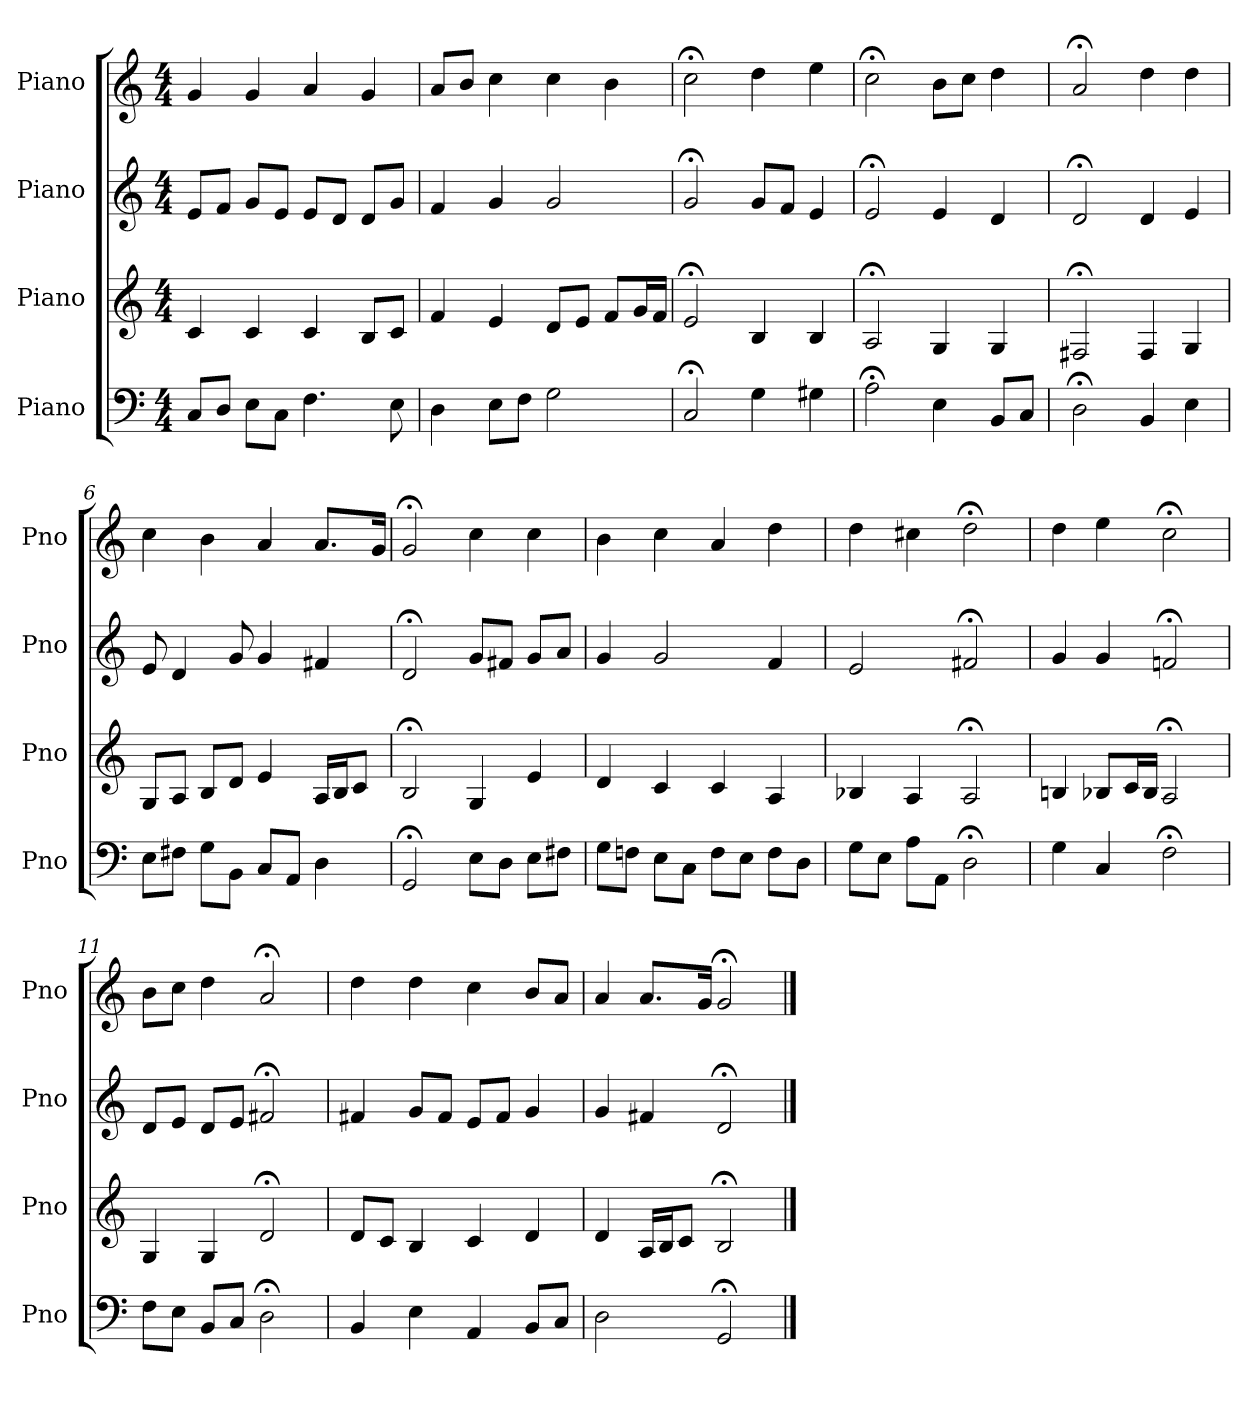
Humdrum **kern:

**kern	**kern	**kern	**kern
*part4	*part3	*part2	*part1
*staff4	*staff3	*staff2	*staff1
*I"Piano	*I"Piano	*I"Piano	*I"Piano
*I'Pno	*I'Pno	*I'Pno	*I'Pno
*clefF4	*clefG2	*clefG2	*clefG2
*k[]	*k[]	*k[]	*k[]
*M4/4	*M4/4	*M4/4	*M4/4
=1	=1	=1	=1
8C/L	4c/	8e/L	4g/
8D/J	.	8f/J	.
8E\L	4c/	8g/L	4g/
8C\J	.	8e/J	.
4.F\	4c/	8e/L	4a/
.	.	8d/J	.
.	8B/L	8d/L	4g/
8E\	8c/J	8g/J	.
=2	=2	=2	=2
4D\	4f/	4f/	8a/L
.	.	.	8b/J
8E\L	4e/	4g/	4cc\
8F\J	.	.	.
2G\	8d/L	2g/	4cc\
.	8e/J	.	.
.	8f/L	.	4b\
.	16g/L	.	.
.	16f/JJ	.	.
=3	=3	=3	=3
2C;</	2e;</	2g;</	2cc;<\
4G\	4B/	8g/L	4dd\
.	.	8f/J	.
4G#X\	4B/	4e/	4ee\
=4	=4	=4	=4
2A;<\	2A;</	2e;</	2cc;<\
4E\	4G/	4e/	8b\L
.	.	.	8cc\J
8BB/L	4G/	4d/	4dd\
8C/J	.	.	.
=5	=5	=5	=5
2D;<\	2F#X;</	2d;</	2a;</
4BB/	4F#/	4d/	4dd\
4E\	4G/	4e/	4dd\
=6	=6	=6	=6
8E\L	8G/L	8e/	4cc\
8F#X\J	8A/J	4d/	.
8G\L	8B/L	.	4b\
8BB\J	8d/J	8g/	.
8C/L	4e/	4g/	4a/
8AA/J	.	.	.
4D\	16A/LL	4f#X/	8.a/L
.	16B/J	.	.
.	8c/J	.	.
.	.	.	16g/Jk
=7	=7	=7	=7
2GG;</	2B;</	2d;</	2g;</
8E\L	4G/	8g/L	4cc\
8D\J	.	8f#X/J	.
8E\L	4e/	8g/L	4cc\
8F#X\J	.	8a/J	.
=8	=8	=8	=8
8G\L	4d/	4g/	4b\
8Fn\J	.	.	.
8E\L	4c/	2g/	4cc\
8C\J	.	.	.
8F\L	4c/	.	4a/
8E\J	.	.	.
8F\L	4A/	4f/	4dd\
8D\J	.	.	.
=9	=9	=9	=9
8G\L	4B-X/	2e/	4dd\
8E\J	.	.	.
8A\L	4A/	.	4cc#X\
8AA\J	.	.	.
2D;<\	2A;</	2f#X;</	2dd;<\
=10	=10	=10	=10
4G\	4Bn/	4g/	4dd\
4C/	8B-X/L	4g/	4ee\
.	16c/L	.	.
.	16B-/JJ	.	.
2F;<\	2A;</	2fn;</	2cc;<\
=11	=11	=11	=11
8F\L	4G/	8d/L	8b\L
8E\J	.	8e/J	8cc\J
8BB/L	4G/	8d/L	4dd\
8C/J	.	8e/J	.
2D;<\	2d;</	2f#X;</	2a;</
=12	=12	=12	=12
4BB/	8d/L	4f#X/	4dd\
.	8c/J	.	.
4E\	4B/	8g/L	4dd\
.	.	8f#/J	.
4AA/	4c/	8e/L	4cc\
.	.	8f#/J	.
8BB/L	4d/	4g/	8b/L
8C/J	.	.	8a/J
=13	=13	=13	=13
2D\	4d/	4g/	4a/
.	16A/LL	4f#X/	8.a/L
.	16B/J	.	.
.	8c/J	.	.
.	.	.	16g/Jk
2GG;</	2B;</	2d;</	2g;</
==	==	==	==
*-	*-	*-	*-
